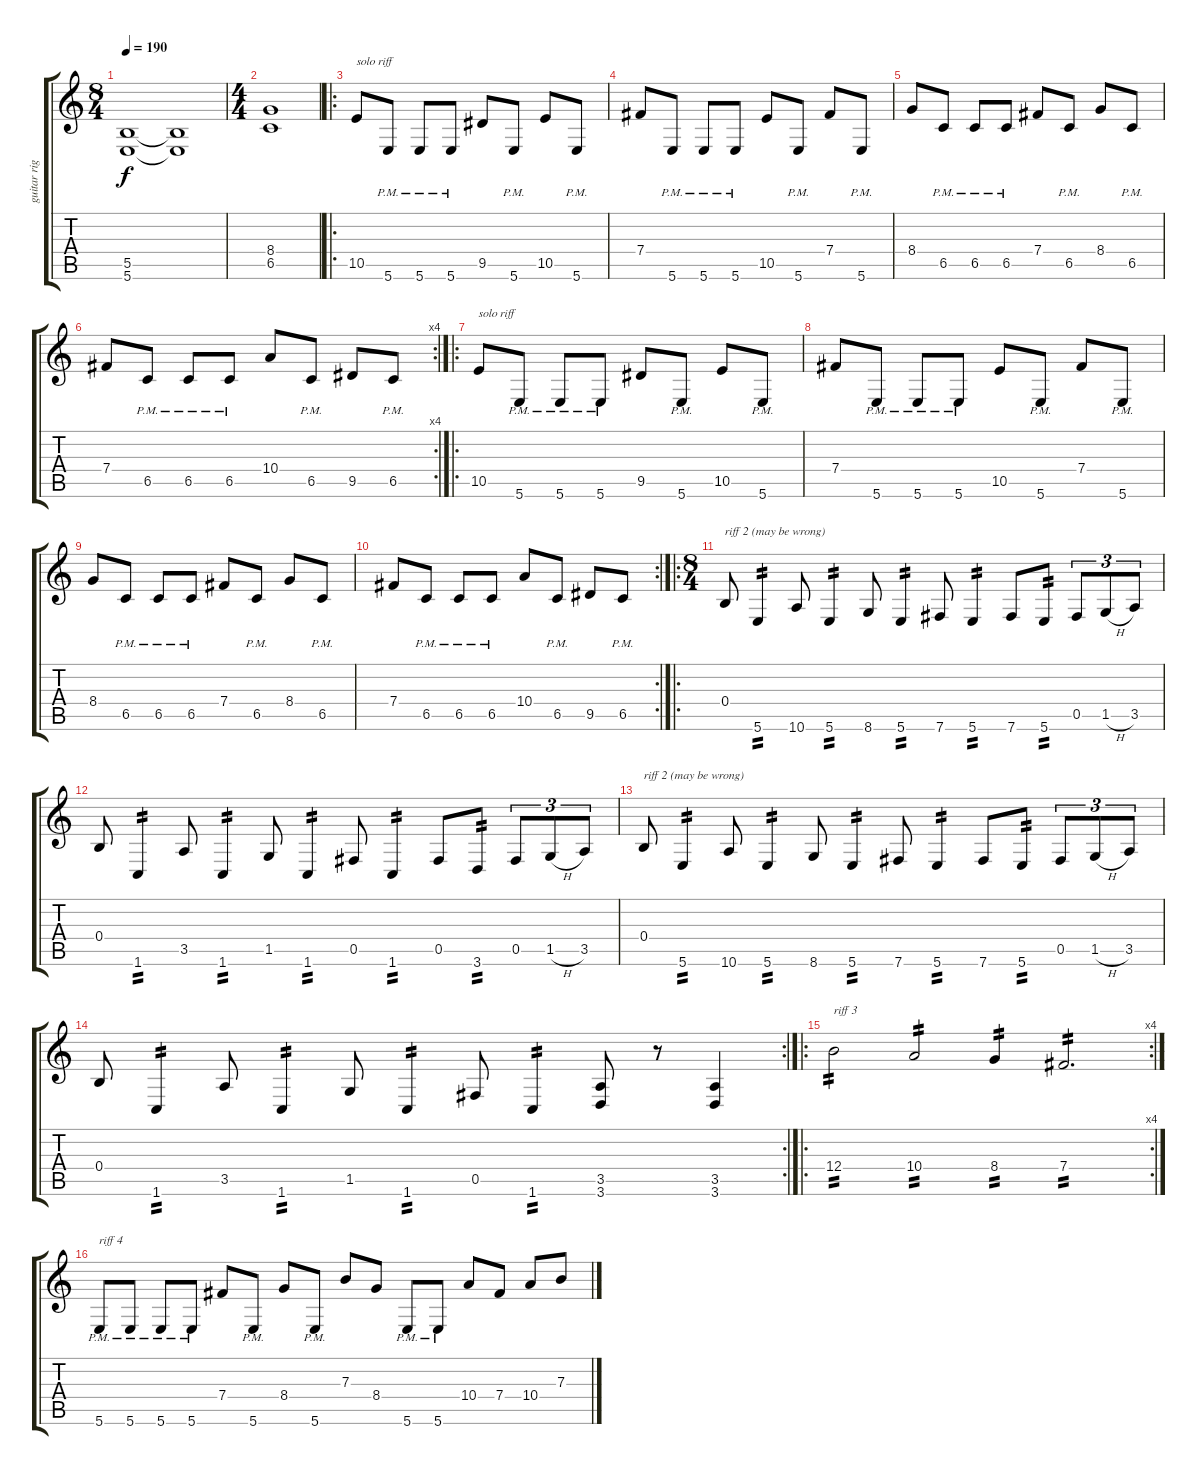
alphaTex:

\track ("guitar right" "guitar rig") {instrument distortionguitar}
\staff {score tabs}
\tuning (Db4 Ab3 E3 B2 Gb2 B1) {hide}
\ts (8 4)
\tempo 190
\clef g2
\ks c
(5.5 5.6).1{dy f} (5.5{t} 5.6{t}).1 |
\ts (4 4)
(8.4 6.5).1 |
\ro
10.5.8{txt "solo riff"} 5.6{pm}.8 5.6{pm}.8 5.6{pm}.8 9.5.8 5.6{pm}.8 10.5.8 5.6{pm}.8 |
7.4.8 5.6{pm}.8 5.6{pm}.8 5.6{pm}.8 10.5.8 5.6{pm}.8 7.4.8 5.6{pm}.8 |
8.4.8 6.5{pm}.8 6.5{pm}.8 6.5{pm}.8 7.4.8 6.5{pm}.8 8.4.8 6.5{pm}.8 |
\rc 4
7.4.8 6.5{pm}.8 6.5{pm}.8 6.5{pm}.8 10.4.8 6.5{pm}.8 9.5.8 6.5{pm}.8 |
\ro
10.5.8{txt "solo riff"} 5.6{pm}.8 5.6{pm}.8 5.6{pm}.8 9.5.8 5.6{pm}.8 10.5.8 5.6{pm}.8 |
7.4.8 5.6{pm}.8 5.6{pm}.8 5.6{pm}.8 10.5.8 5.6{pm}.8 7.4.8 5.6{pm}.8 |
8.4.8 6.5{pm}.8 6.5{pm}.8 6.5{pm}.8 7.4.8 6.5{pm}.8 8.4.8 6.5{pm}.8 |
\rc 2
7.4.8 6.5{pm}.8 6.5{pm}.8 6.5{pm}.8 10.4.8 6.5{pm}.8 9.5.8 6.5{pm}.8 |
\ro
\ts (8 4)
0.4.8{txt "riff 2 (may be wrong)"} 5.6.4{tp 2} 10.6.8 5.6.4{tp 2} 8.6.8 5.6.4{tp 2} 7.6.8 5.6.4{tp 2} 7.6.8 5.6.8{tp 2} 0.5.8{tu (3 2)} 1.5{h}.8{tu (3 2)} 3.5.8{tu (3 2)} |
0.4.8 1.6.4{tp 2} 3.5.8 1.6.4{tp 2} 1.5.8 1.6.4{tp 2} 0.5.8 1.6.4{tp 2} 0.5.8 3.6.8{tp 2} 0.5.8{tu (3 2)} 1.5{h}.8{tu (3 2)} 3.5.8{tu (3 2)} |
0.4.8{txt "riff 2 (may be wrong)"} 5.6.4{tp 2} 10.6.8 5.6.4{tp 2} 8.6.8 5.6.4{tp 2} 7.6.8 5.6.4{tp 2} 7.6.8 5.6.8{tp 2} 0.5.8{tu (3 2)} 1.5{h}.8{tu (3 2)} 3.5.8{tu (3 2)} |
\rc 2
0.4.8 1.6.4{tp 2} 3.5.8 1.6.4{tp 2} 1.5.8 1.6.4{tp 2} 0.5.8 1.6.4{tp 2} (3.5 3.6).8 r.8 (3.5 3.6).4 |
\ro
\rc 4
12.4.2{txt "riff 3" tp 2} 10.4.2{tp 2} 8.4.4{tp 2} 7.4.2{d tp 2} |
5.6{pm}.8{txt "riff 4" volume 10} 5.6{pm}.8 5.6{pm}.8 5.6{pm}.8 7.4.8 5.6{pm}.8 8.4.8 5.6{pm}.8 7.3.8 8.4.8 5.6{pm}.8 5.6{pm}.8 10.4.8 7.4.8 10.4.8 7.3.8
